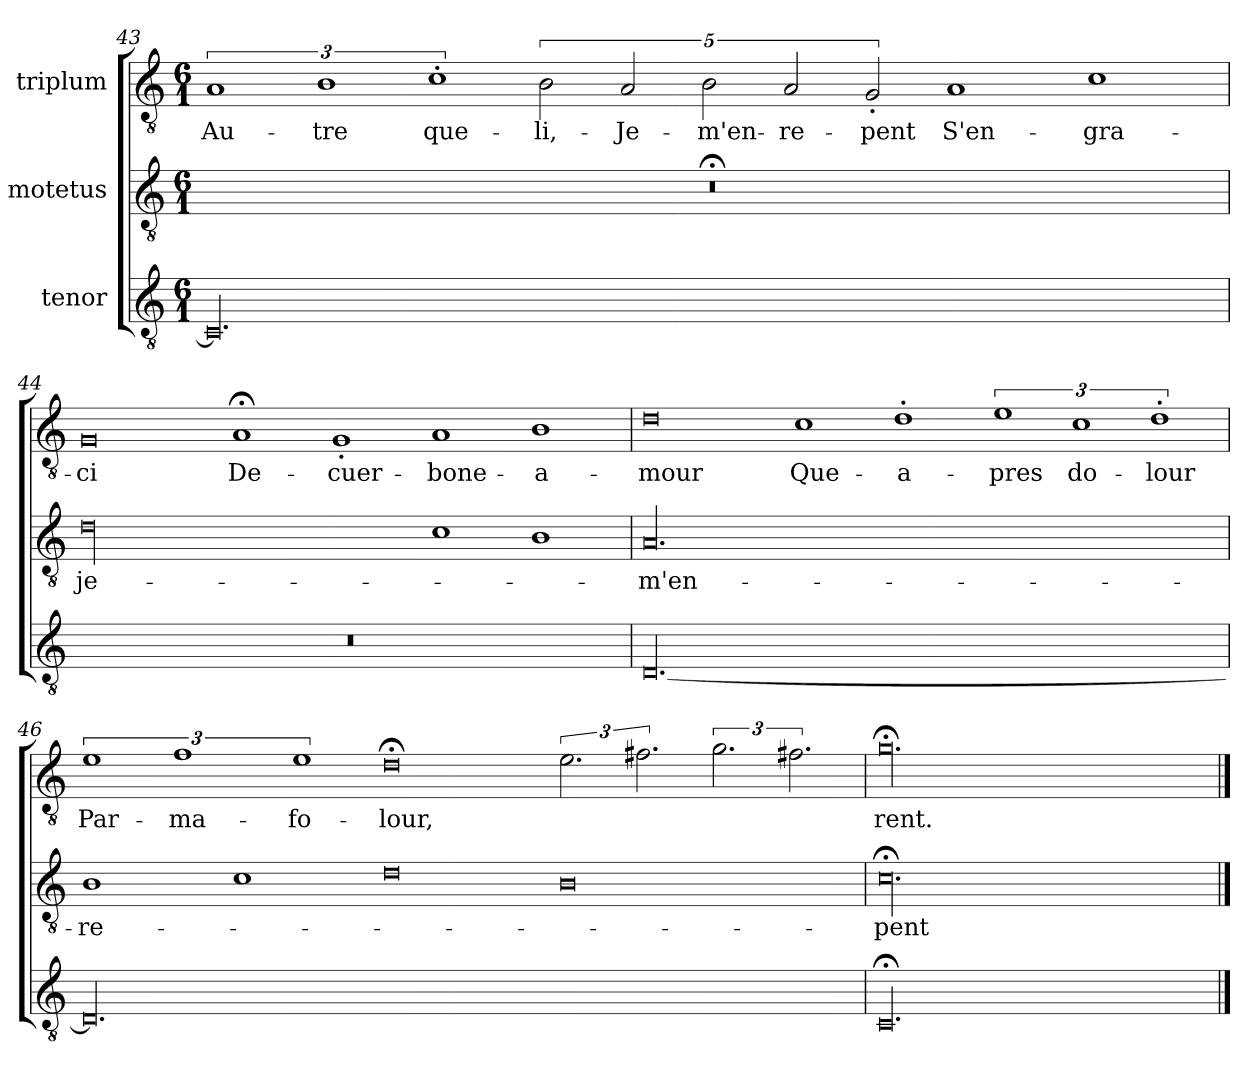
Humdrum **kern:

**kern	**kern	**text	**kern	**text
*part3	*part2	*part2	*part1	*part1
*staff3	*staff2	*staff2	*staff1	*staff1
*I"tenor	*I"motetus	*	*I"triplum	*
*clefGv2	*clefGv2	*	*clefGv2	*
*k[]	*k[]	*	*k[]	*
*C:	*C:	*	*C:	*
*M6/1	*M6/1	*	*M6/1	*
=43	=43	=43	=43	=43
00.C/]	00.r;<	.	3%2A/	Au-
.	.	.	3%2B\	-tre
.	.	.	3%2c'\	que-
.	.	.	5%2B\	li,-
.	.	.	5%2A/	Je-
.	.	.	5%2B\	m'en-
.	.	.	5%2A/	re-
.	.	.	5%2G'/	-pent
.	.	.	1A/	S'en-
.	.	.	1c\	gra-
=44	=44	=44	=44	=44
00.r	00d\	je-	0G/	-ci
.	.	.	1A;</	De-
.	.	.	1G'/	cuer-
.	1c\	.	1A/	bone-
.	1B\	.	1B\	a-
!!LO:PB:g=z
=45	=45	=45	=45	=45
[00.D/	00.A/	m'en-	0d\	-mour
.	.	.	1c\	Que-
.	.	.	1d'\	a-
.	.	.	3%2e\	-pres
.	.	.	3%2c\	do-
.	.	.	3%2d'\	-lour
=46	=46	=46	=46	=46
00.D/]	1B\	re-	3%2e\	Par-
.	.	.	3%2f\	ma-
.	1c\	.	.	.
.	.	.	3%2e\	fo-
.	0d\	.	0d;<\	-lour,
.	0B\	.	3.e\	.
.	.	.	3.f#X\	.
.	.	.	3.g\	.
.	.	.	3.f#X\	.
=47	=47	=47	=47	=47
00.C;</	00.c;<\	-pent	00.g;<\	rent.-
==	==	==	==	==
*-	*-	*-	*-	*-
